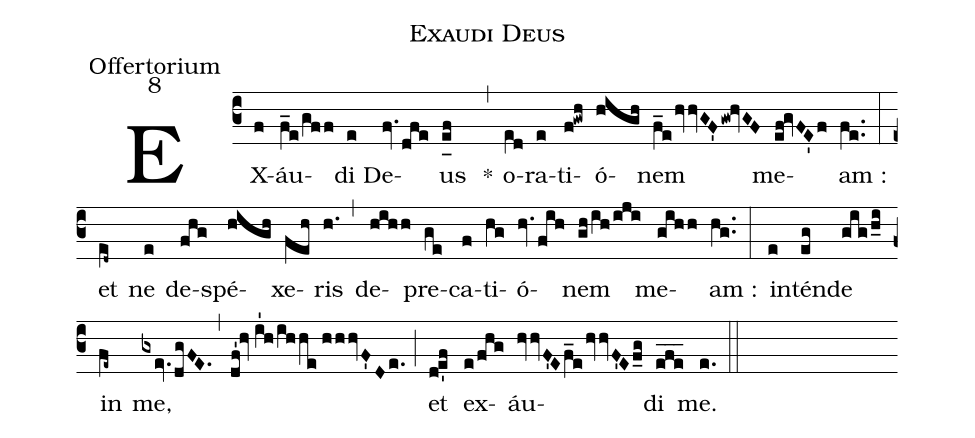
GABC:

name:Exaudi Deus;
office-part:Offertorium;
mode:8;
%%
(c3) EX(f)áu(f_e/gff)di(e) De(fv.dfe)us(e_[uh:l]f) <clear>*(,) o(e[ll:1]d)ra(e)ti(f!gwh)ó(high)nem(f_ehvvGF'gw!hvGF) me(ef!gvFE'f)am :(fe..) (:) et(e[ll:1]d~) ne(e) de(fhg)spé(high)xe(feh)ris(h.) (,) de(hihh)pre(ge)ca(f)ti(hg)ó(hv.fih)nem(gh/ih/iji) me(gihh)am :(hg..) (:) in(e)tén(eg)de(gig/h_i) in(fe~) me,(gxev.dgFE.) (,) (df'!hv//i'1h/ihhe//hhhvF'De.) (;) et(de'f) ex(e/fhg)áu(hvvF'Ef_ehvvF'Ef_g)di(efe___) me.(e.) (::)
